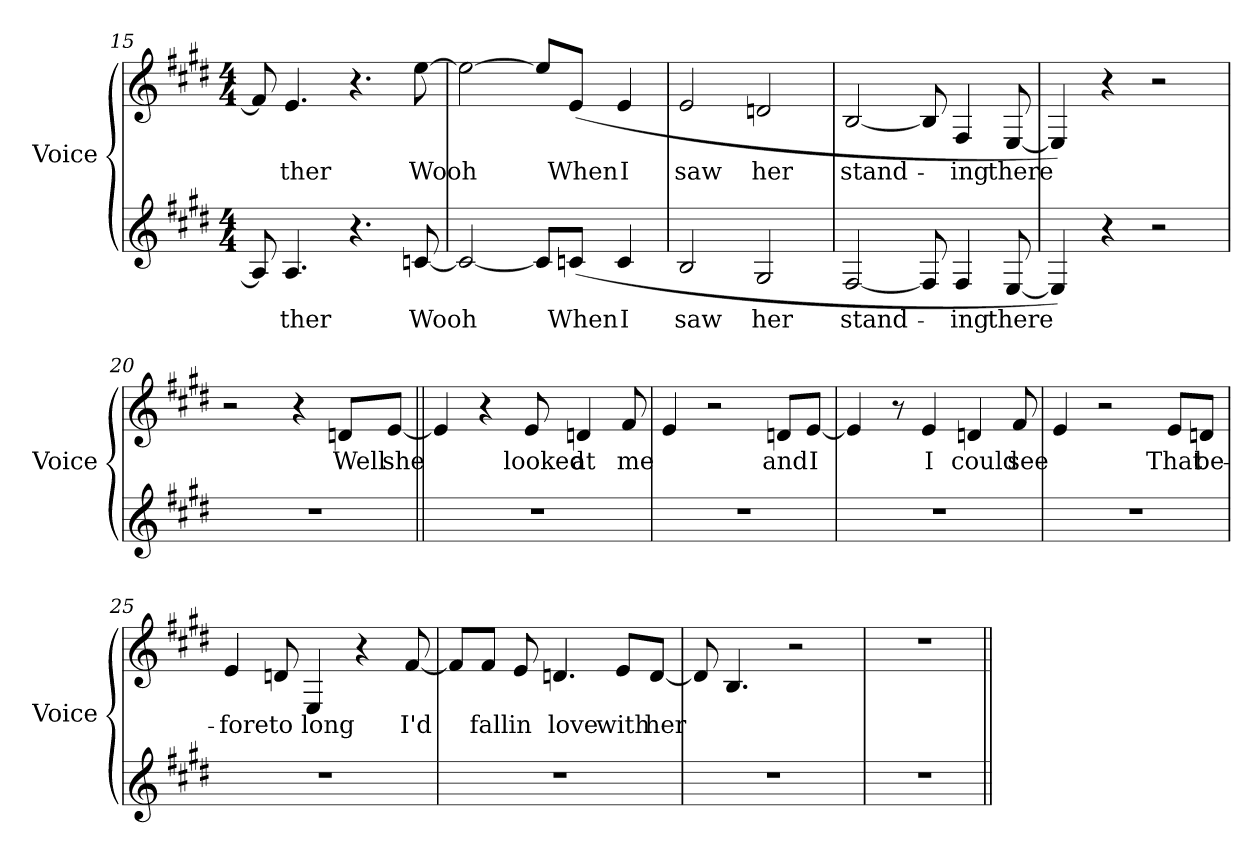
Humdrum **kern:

**kern	**text	**kern	**text
*part2	*part2	*part1	*part1
*staff2	*staff2	*staff1	*staff1
*I"Voice	*	*I"Voice	*
*I'Voice	*	*I'Voice	*
*clefG2	*	*clefG2	*
*k[f#c#g#d#]	*	*k[f#c#g#d#]	*
*E:	*	*E:	*
*M4/4	*	*M4/4	*
=15	=15	=15	=15
8Ai/]	.	8f#i/]	.
!	!LO:LY:b:color=#000000	!	!
!	!	!	!LO:LY:b:color=#000000
4.Ai/	-ther	4.ei/	-ther
4.r	.	4.r	.
!	!LO:LY:b:color=#000000	!	!
!	!	!	!LO:LY:b:color=#000000
[8cni/	Wooh	[8eei\	Wooh
=16	=16	=16	=16
2ci/_	.	2eei\_	.
8ci/L]	.	8eei/L]	.
!	!LO:LY:b:color=#000000	!	!
!	!	!	!LO:LY:b:color=#000000
(8cni/J	When	(8ei/J	When
!	!LO:LY:b:color=#000000	!	!
!	!	!	!LO:LY:b:color=#000000
4ci/	I	4ei/	I
!!LO:LB:g=z
=17	=17	=17	=17
!	!LO:LY:b:color=#000000	!	!
!	!	!	!LO:LY:b:color=#000000
2Bi/	saw	2ei/	saw
!	!LO:LY:b:color=#000000	!	!
!	!	!	!LO:LY:b:color=#000000
2G#i/	her	2dni/	her
=18	=18	=18	=18
!	!LO:LY:b:color=#000000	!	!
!	!	!	!LO:LY:b:color=#000000
[2F#i/	stand-	[2Bi/	stand-
8F#i/]	.	8Bi/]	.
!	!LO:LY:b:color=#000000	!	!
!	!	!	!LO:LY:b:color=#000000
4F#i/	-ing	4F#i/	-ing
!	!LO:LY:b:color=#000000	!	!
!	!	!	!LO:LY:b:color=#000000
[8Ei/	there	[8Ei/	there
=19	=19	=19	=19
4Ei/])	.	4Ei/])	.
4r	.	4r	.
2r	.	2r	.
=20	=20	=20	=20
1r	.	2r	.
.	.	4r	.
!	!	!	!LO:LY:b:color=#000000
.	.	8dni/L	Well
!	!	!	!LO:LY:b:color=#000000
.	.	[8ei/J	she
=21||	=21||	=21||	=21||
1r	.	4ei/]	.
.	.	4r	.
!	!	!	!LO:LY:b:color=#000000
.	.	8ei/	looked
!	!	!	!LO:LY:b:color=#000000
.	.	4dni/	at
!	!	!	!LO:LY:b:color=#000000
.	.	8f#i/	me
=22	=22	=22	=22
1r	.	4ei/	.
.	.	2r	.
!	!	!	!LO:LY:b:color=#000000
.	.	8dni/L	and
!	!	!	!LO:LY:b:color=#000000
.	.	[8ei/J	I
!!LO:PB:g=z
=23	=23	=23	=23
1r	.	4ei/]	.
.	.	8r	.
!	!	!	!LO:LY:b:color=#000000
.	.	4ei/	I
!	!	!	!LO:LY:b:color=#000000
.	.	4dni/	could
!	!	!	!LO:LY:b:color=#000000
.	.	8f#i/	see
=24	=24	=24	=24
1r	.	4ei/	.
.	.	2r	.
!	!	!	!LO:LY:b:color=#000000
.	.	8ei/L	That
!	!	!	!LO:LY:b:color=#000000
.	.	8dni/J	be-
=25	=25	=25	=25
!	!	!	!LO:LY:b:color=#000000
1r	.	4ei/	-fore
!	!	!	!LO:LY:b:color=#000000
.	.	8dni/	to
!	!	!	!LO:LY:b:color=#000000
.	.	4Ei/	long
.	.	4r	.
!	!	!	!LO:LY:b:color=#000000
.	.	[8f#i/	I'd
=26	=26	=26	=26
1r	.	8f#i/L]	.
!	!	!	!LO:LY:b:color=#000000
.	.	8f#i/J	fall
!	!	!	!LO:LY:b:color=#000000
.	.	8ei/	in
!	!	!	!LO:LY:b:color=#000000
.	.	4.dni/	love
!	!	!	!LO:LY:b:color=#000000
.	.	8ei/L	with
!	!	!	!LO:LY:b:color=#000000
.	.	[8di/J	her
=27	=27	=27	=27
1r	.	8di/]	.
.	.	4.Bi/	.
.	.	2r	.
!!LO:LB:g=z
=28	=28	=28	=28
1r	.	1r	.
=||	=||	=||	=||
*-	*-	*-	*-
